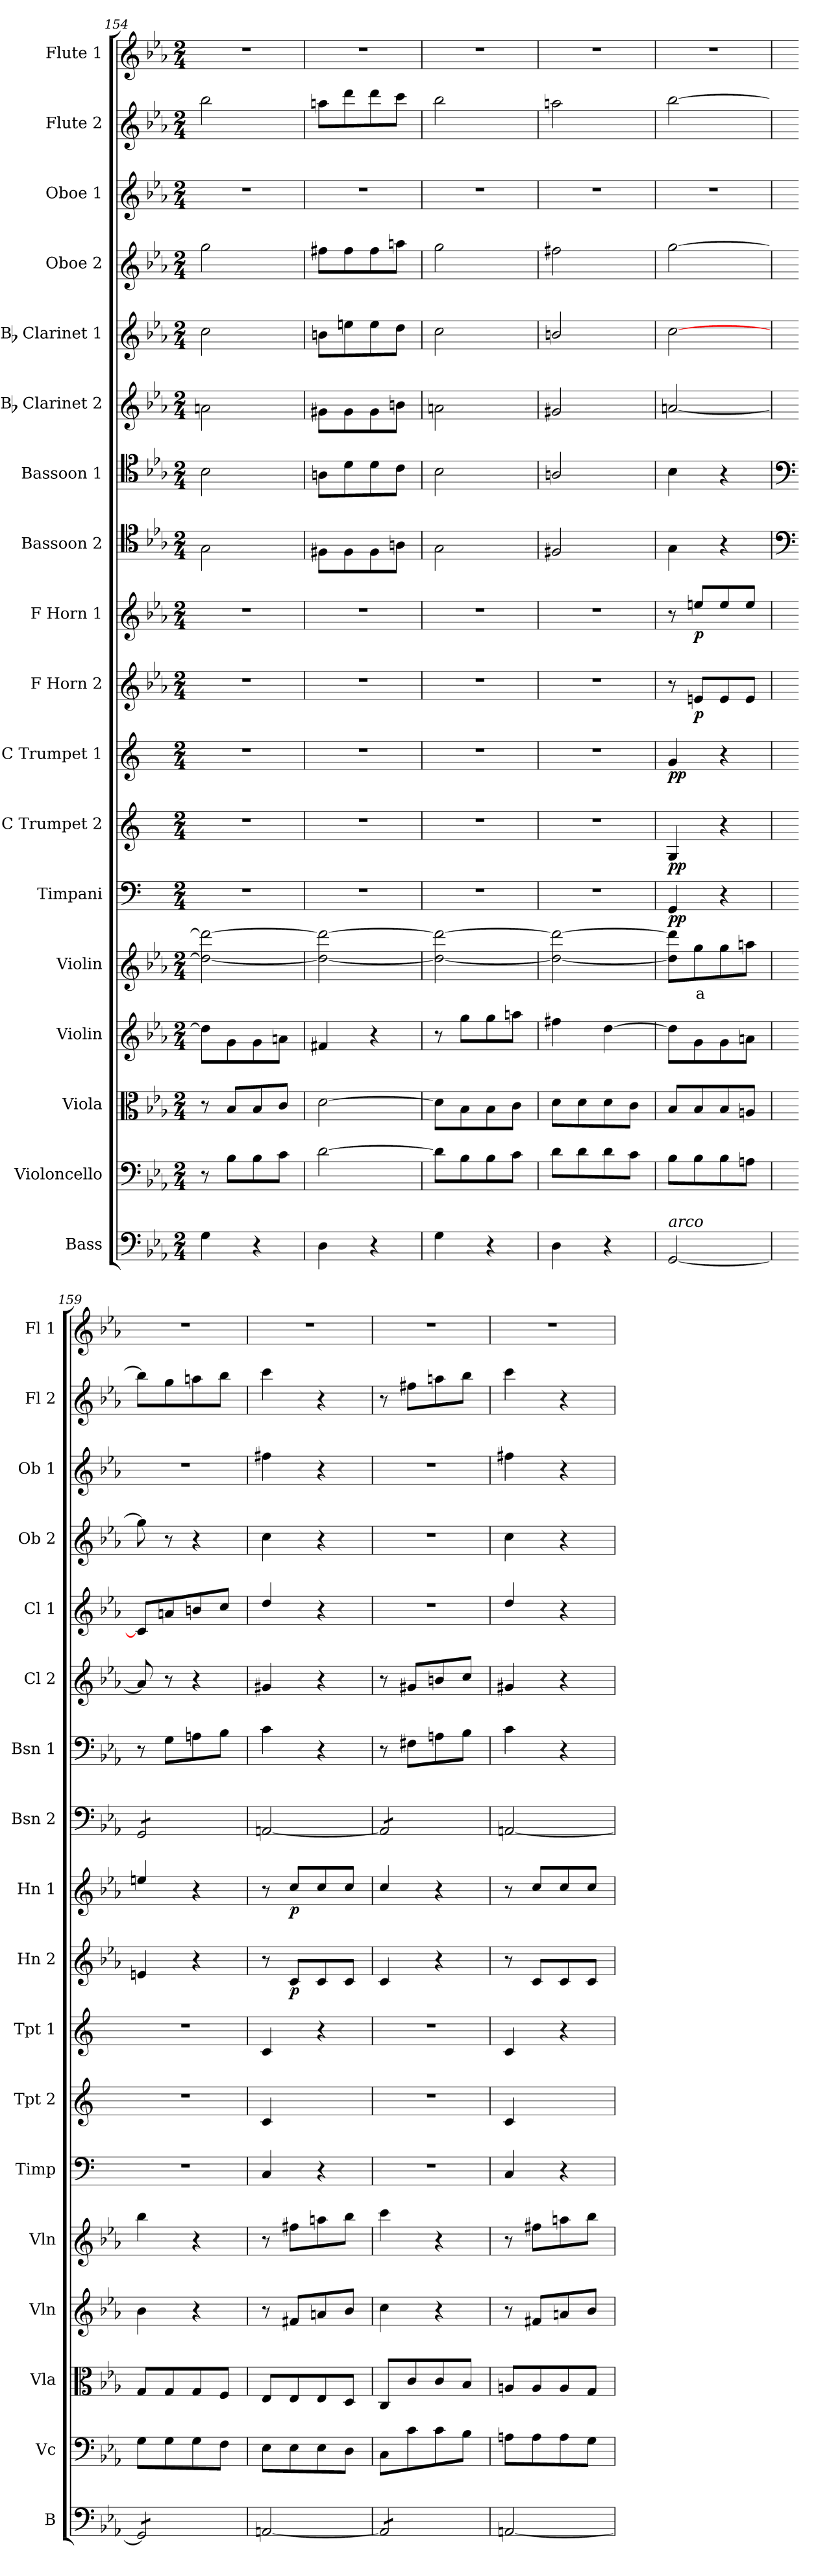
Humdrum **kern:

**kern	**kern	**kern	**kern	**kern	**text	**kern	**dynam	**kern	**dynam	**kern	**dynam	**kern	**dynam	**kern	**dynam	**kern	**kern	**kern	**kern	**kern	**kern	**kern	**kern
*part18	*part17	*part16	*part15	*part14	*part14	*part13	*part13	*part12	*part12	*part11	*part11	*part10	*part10	*part9	*part9	*part8	*part7	*part6	*part5	*part4	*part3	*part2	*part1
*staff18	*staff17	*staff16	*staff15	*staff14	*staff14	*staff13	*staff13	*staff12	*staff12	*staff11	*staff11	*staff10	*staff10	*staff9	*staff9	*staff8	*staff7	*staff6	*staff5	*staff4	*staff3	*staff2	*staff1
*I"Bass	*I"Violoncello	*I"Viola	*I"Violin	*I"Violin	*	*I"Timpani	*	*I"C Trumpet 2	*	*I"C Trumpet 1	*	*I"F Horn 2	*	*I"F Horn 1	*	*I"Bassoon 2	*I"Bassoon 1	*I"Bb Clarinet 2	*I"Bb Clarinet 1	*I"Oboe 2	*I"Oboe 1	*I"Flute 2	*I"Flute 1
*I'B	*I'Vc	*I'Vla	*I'Vln	*I'Vln	*	*I'Timp	*	*I'Tpt 2	*	*I'Tpt 1	*	*I'Hn 2	*	*I'Hn 1	*	*I'Bsn 2	*I'Bsn 1	*I'Cl 2	*I'Cl 1	*I'Ob 2	*I'Ob 1	*I'Fl 2	*I'Fl 1
*clefF4	*clefF4	*clefC3	*clefG2	*clefG2	*	*clefF4	*	*clefG2	*	*clefG2	*	*clefG2	*	*clefG2	*	*clefC4	*clefC4	*clefG2	*clefG2	*clefG2	*clefG2	*clefG2	*clefG2
*ITrd7c12	*	*	*	*	*	*	*	*	*	*	*	*ITrd4c7	*	*ITrd4c7	*	*	*	*ITrd1c2	*ITrd1c2	*	*	*	*
*k[b-e-a-]	*k[b-e-a-]	*k[b-e-a-]	*k[b-e-a-]	*k[b-e-a-]	*	*k[]	*	*k[]	*	*k[]	*	*k[b-e-a-d-]	*	*k[b-e-a-d-]	*	*k[b-e-a-]	*k[b-e-a-]	*k[b-e-a-d-g-]	*k[b-e-a-d-g-]	*k[b-e-a-]	*k[b-e-a-]	*k[b-e-a-]	*k[b-e-a-]
*M2/4	*M2/4	*M2/4	*M2/4	*M2/4	*	*M2/4	*	*M2/4	*	*M2/4	*	*M2/4	*	*M2/4	*	*M2/4	*M2/4	*M2/4	*M2/4	*M2/4	*M2/4	*M2/4	*M2/4
=154	=154	=154	=154	=154	=154	=154	=154	=154	=154	=154	=154	=154	=154	=154	=154	=154	=154	=154	=154	=154	=154	=154	=154
4GG	8r	8r	8ddL]	2dd\_ 2ddd\_	.	2r	.	2r	.	2r	.	2r	.	2r	.	2G\	2B-\	2gn\	2b-\	2gg	2r	2bb-	2r
.	8B-L	8B-L	8g	.	.	.	.	.	.	.	.	.	.	.	.	.	.	.	.	.	.	.	.
4r	8B-	8B-	8g	.	.	.	.	.	.	.	.	.	.	.	.	.	.	.	.	.	.	.	.
.	8cJ	8cJ	8anJ	.	.	.	.	.	.	.	.	.	.	.	.	.	.	.	.	.	.	.	.
=155	=155	=155	=155	=155	=155	=155	=155	=155	=155	=155	=155	=155	=155	=155	=155	=155	=155	=155	=155	=155	=155	=155	=155
4DD	[2d	[2d	4f#X	2dd\_ 2ddd\_	.	2r	.	2r	.	2r	.	2r	.	2r	.	8F#X\L	8An\L	8f#X\L	8an\L	8ff#XL	2r	8aanL	2r
.	.	.	.	.	.	.	.	.	.	.	.	.	.	.	.	8F#\	8d\	8f#\	8ddn\	8ff#	.	8ddd	.
4r	.	.	4r	.	.	.	.	.	.	.	.	.	.	.	.	8F#\	8d\	8f#\	8dd\	8ff#	.	8ddd	.
.	.	.	.	.	.	.	.	.	.	.	.	.	.	.	.	8An\J	8c\J	8a\J	8cc\J	8aanJ	.	8cccJ	.
=156	=156	=156	=156	=156	=156	=156	=156	=156	=156	=156	=156	=156	=156	=156	=156	=156	=156	=156	=156	=156	=156	=156	=156
4GG	8dL]	8dL]	8r	2dd\_ 2ddd\_	.	2r	.	2r	.	2r	.	2r	.	2r	.	2G\	2B-\	2gn\	2b-\	2gg	2r	2bb-	2r
.	8B-	8B-	8ggL	.	.	.	.	.	.	.	.	.	.	.	.	.	.	.	.	.	.	.	.
4r	8B-	8B-	8gg	.	.	.	.	.	.	.	.	.	.	.	.	.	.	.	.	.	.	.	.
.	8cJ	8cJ	8aanJ	.	.	.	.	.	.	.	.	.	.	.	.	.	.	.	.	.	.	.	.
=157	=157	=157	=157	=157	=157	=157	=157	=157	=157	=157	=157	=157	=157	=157	=157	=157	=157	=157	=157	=157	=157	=157	=157
4DD	8dL	8dL	4ff#X	2dd\_ 2ddd\_	.	2r	.	2r	.	2r	.	2r	.	2r	.	2F#X/	2An/	2f#X/	2an/	2ff#X	2r	2aan	2r
.	8d	8d	.	.	.	.	.	.	.	.	.	.	.	.	.	.	.	.	.	.	.	.	.
4r	8d	8d	[4dd	.	.	.	.	.	.	.	.	.	.	.	.	.	.	.	.	.	.	.	.
.	8cJ	8cJ	.	.	.	.	.	.	.	.	.	.	.	.	.	.	.	.	.	.	.	.	.
=158	=158	=158	=158	=158	=158	=158	=158	=158	=158	=158	=158	=158	=158	=158	=158	=158	=158	=158	=158	=158	=158	=158	=158
!LO:TX:a:i:t=arco	!	!	!	!	!	!	!	!	!	!	!	!	!	!	!	!	!	!	!	!	!	!	!
!	!	!	!	!	!	!	!LO:DY:b	!	!LO:DY:b	!	!LO:DY:b	!	!	!	!	!	!	!	!	!	!	!	!
[2GGG	8B-L	8B-L	8ddL]	8dd\] 8ddd\]L	.	4GG	pp	4G/	pp	4g/	pp	8r	.	8r	.	4G\	4B-\	[2gn	[2b-	[2gg	2r	[2bb-	2r
!	!	!	!	!	!LO:LY:b	!	!	!	!	!	!	!	!LO:DY:b	!	!LO:DY:b	!	!	!	!	!	!	!	!
.	8B-	8B-	8g	8gg	a	.	.	.	.	.	.	8An/L	p	8an/L	p	.	.	.	.	.	.	.	.
.	8B-	8B-	8g	8gg	.	4r	.	4r	.	4r	.	8A/	.	8a/	.	4r	4r	.	.	.	.	.	.
.	8AnJ	8AnJ	8anJ	8aanJ	.	.	.	.	.	.	.	8A/J	.	8a/J	.	.	.	.	.	.	.	.	.
=159	=159	=159	=159	=159	=159	=159	=159	=159	=159	=159	=159	=159	=159	=159	=159	=159	=159	=159	=159	=159	=159	=159	=159
*	*	*	*	*	*	*	*	*	*	*	*	*	*	*	*	*clefF4	*clefF4	*	*	*	*	*	*
*tremolo	*	*	*	*	*	*	*	*	*	*	*	*	*	*	*	*	*	*	*	*	*	*	*
*	*	*	*	*	*	*	*	*	*	*	*	*	*	*	*	*tremolo	*	*	*	*	*	*	*
8GGG]L	8GL	8GL	4b-	4bb-	.	2r	.	2r	.	2r	.	4An/	.	4an/	.	8GGL	8r	8g]	8B-L]	8gg]	2r	8bb-L]	2r
8GGG	8G	8G	.	.	.	.	.	.	.	.	.	.	.	.	.	8GG	8GL	8r	8gn	8r	.	8gg	.
8GGG	8G	8G	4r	4r	.	.	.	.	.	.	.	4r	.	4r	.	8GG	8An	4r	8an	4r	.	8aan	.
8GGGJ	8FJ	8FJ	.	.	.	.	.	.	.	.	.	.	.	.	.	8GGJ	8B-J	.	8b-J	.	.	8bb-J	.
*	*	*	*	*	*	*	*	*	*	*	*	*	*	*	*	*Xtremolo	*	*	*	*	*	*	*
*Xtremolo	*	*	*	*	*	*	*	*	*	*	*	*	*	*	*	*	*	*	*	*	*	*	*
=160	=160	=160	=160	=160	=160	=160	=160	=160	=160	=160	=160	=160	=160	=160	=160	=160	=160	=160	=160	=160	=160	=160	=160
[2AAAn	8E-L	8E-L	8r	8r	.	4C	.	4c	.	4c	.	8r	.	8r	.	[2AAn	4c	4f#X/	4cc/	4cc\	4ff#X\	4ccc	2r
!	!	!	!	!	!	!	!	!	!	!	!	!	!LO:DY:b	!	!LO:DY:b	!	!	!	!	!	!	!	!
.	8E-	8E-	8f#XL	8ff#XL	.	.	.	.	.	.	.	8F/L	p	8f/L	p	.	.	.	.	.	.	.	.
.	8E-	8E-	8an	8aan	.	4r	.	4ryy	.	4r	.	8F/	.	8f/	.	.	4r	4r	4r	4r	4r	4r	.
.	8DJ	8DJ	8b-J	8bb-J	.	.	.	.	.	.	.	8F/J	.	8f/J	.	.	.	.	.	.	.	.	.
=161	=161	=161	=161	=161	=161	=161	=161	=161	=161	=161	=161	=161	=161	=161	=161	=161	=161	=161	=161	=161	=161	=161	=161
*tremolo	*	*	*	*	*	*	*	*	*	*	*	*	*	*	*	*	*	*	*	*	*	*	*
*	*	*	*	*	*	*	*	*	*	*	*	*	*	*	*	*tremolo	*	*	*	*	*	*	*
8AAA]L	8CL	8CL	4cc	4ccc	.	2r	.	2r	.	2r	.	4F/	.	4f/	.	8AA]L	8r	8r	2r	2r	2r	8r	2r
8AAA	8c	8c	.	.	.	.	.	.	.	.	.	.	.	.	.	8AA	8F#XL	8f#XL	.	.	.	8ff#XL	.
8AAA	8c	8c	4r	4r	.	.	.	.	.	.	.	4r	.	4r	.	8AA	8An	8an	.	.	.	8aan	.
8AAAJ	8B-J	8B-J	.	.	.	.	.	.	.	.	.	.	.	.	.	8AAJ	8B-J	8b-J	.	.	.	8bb-J	.
*	*	*	*	*	*	*	*	*	*	*	*	*	*	*	*	*Xtremolo	*	*	*	*	*	*	*
*Xtremolo	*	*	*	*	*	*	*	*	*	*	*	*	*	*	*	*	*	*	*	*	*	*	*
=162	=162	=162	=162	=162	=162	=162	=162	=162	=162	=162	=162	=162	=162	=162	=162	=162	=162	=162	=162	=162	=162	=162	=162
[2AAAn	8AnL	8AnL	8r	8r	.	4C	.	4c	.	4c	.	8r	.	8r	.	[2AAn	4c	4f#X/	4cc/	4cc\	4ff#X\	4ccc	2r
.	8A	8A	8f#XL	8ff#XL	.	.	.	.	.	.	.	8F/L	.	8f/L	.	.	.	.	.	.	.	.	.
.	8A	8A	8an	8aan	.	4r	.	4ryy	.	4r	.	8F/	.	8f/	.	.	4r	4r	4r	4r	4r	4r	.
.	8GJ	8GJ	8b-J	8bb-J	.	.	.	.	.	.	.	8F/J	.	8f/J	.	.	.	.	.	.	.	.	.
=	=	=	=	=	=	=	=	=	=	=	=	=	=	=	=	=	=	=	=	=	=	=	=
*-	*-	*-	*-	*-	*-	*-	*-	*-	*-	*-	*-	*-	*-	*-	*-	*-	*-	*-	*-	*-	*-	*-	*-
